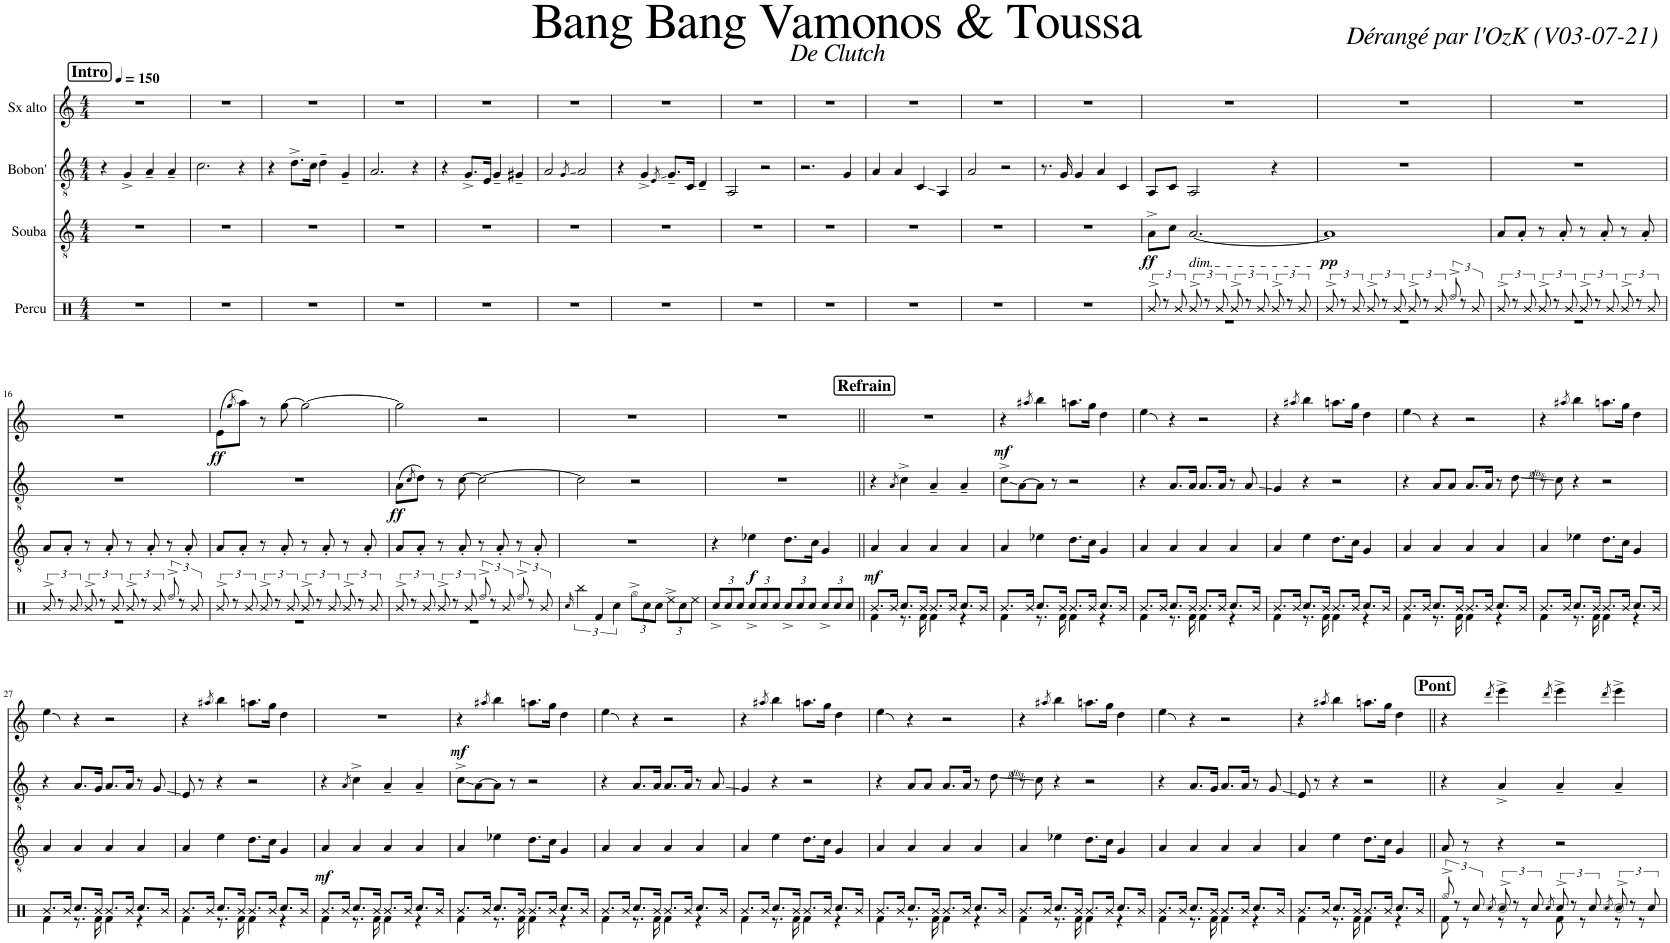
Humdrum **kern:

**kern	**kern	**dynam	**kern	**dynam	**kern	**dynam
*part4	*part3	*part3	*part2	*part2	*part1	*part1
*staff4	*staff3	*staff3	*staff2	*staff2	*staff1	*staff1
*I"Percu	*I"Souba	*	*I"Bobon'	*	*I"Sx alto	*
*clefX	*clefGv2	*	*clefGv2	*	*clefG2	*
*	*Trd8c14	*	*Trd1c2	*	*Trd5c9	*
*k[]	*k[]	*	*k[]	*	*k[]	*
*M4/4	*M4/4	*	*M4/4	*	*M4/4	*
=1	=1	=1	=1	=1	=1	=1
1r	1r	.	4r	.	1r	.
.	.	.	4G^/	.	.	.
.	.	.	4A~/	.	.	.
.	.	.	4A~/	.	.	.
=2	=2	=2	=2	=2	=2	=2
1r	1r	.	2.c\	.	1r	.
.	.	.	4r	.	.	.
=3	=3	=3	=3	=3	=3	=3
1r	1r	.	4r	.	1r	.
.	.	.	8.d^\L	.	.	.
.	.	.	16c\Jk	.	.	.
.	.	.	4d~\	.	.	.
.	.	.	4G~/	.	.	.
=4	=4	=4	=4	=4	=4	=4
1r	1r	.	2.A/	.	1r	.
.	.	.	4r	.	.	.
=5	=5	=5	=5	=5	=5	=5
1r	1r	.	4r	.	1r	.
.	.	.	8.G^/L	.	.	.
.	.	.	16E/Jk	.	.	.
.	.	.	4G~/	.	.	.
.	.	.	4G#X~/	.	.	.
=6	=6	=6	=6	=6	=6	=6
1r	1r	.	2A/	.	1r	.
.	.	.	8qG/	.	.	.
.	.	.	2A/	.	.	.
=7	=7	=7	=7	=7	=7	=7
1r	1r	.	4r	.	1r	.
.	.	.	4G^/	.	.	.
.	.	.	8qE/	.	.	.
.	.	.	8.G~/L	.	.	.
.	.	.	16C/Jk	.	.	.
.	.	.	4D~/	.	.	.
=8	=8	=8	=8	=8	=8	=8
1r	1r	.	2AA/	.	1r	.
.	.	.	2r	.	.	.
=9	=9	=9	=9	=9	=9	=9
1r	1r	.	2.r	.	1r	.
.	.	.	4G/	.	.	.
=10	=10	=10	=10	=10	=10	=10
1r	1r	.	4A/	.	1r	.
.	.	.	4A/	.	.	.
.	.	.	4C/	.	.	.
.	.	.	4AA/	.	.	.
=11	=11	=11	=11	=11	=11	=11
1r	1r	.	2A/	.	1r	.
.	.	.	2r	.	.	.
=12	=12	=12	=12	=12	=12	=12
1r	1r	.	8.r	.	1r	.
.	.	.	16G/	.	.	.
.	.	.	4G/	.	.	.
.	.	.	4A/	.	.	.
.	.	.	4C/	.	.	.
=13	=13	=13	=13	=13	=13	=13
*^	*	*	*	*	*	*
!	!	!	!LO:DY:b	!	!	!	!
12R^/	1r	8A^\L	ff	8AA/L	.	1r	.
12r	.	.	.	.	.	.	.
.	.	8c\J	.	8C/J	.	.	.
12R/	.	.	.	.	.	.	.
!	!	!LO:TX:b:i:t=dim.	!	!	!	!	!
12R^/	.	[2.A/	.	2AA/	.	.	.
12r	.	.	.	.	.	.	.
12R/	.	.	.	.	.	.	.
12R^/	.	.	.	.	.	.	.
12r	.	.	.	.	.	.	.
12R/	.	.	.	.	.	.	.
12R^/	.	.	.	4r	.	.	.
12r	.	.	.	.	.	.	.
12R/	.	.	.	.	.	.	.
=14	=14	=14	=14	=14	=14	=14	=14
!	!	!	!LO:DY:b	!	!	!	!
12R^/	1r	1A]	pp	1r	.	1r	.
12r	.	.	.	.	.	.	.
12R/	.	.	.	.	.	.	.
12R^/	.	.	.	.	.	.	.
12r	.	.	.	.	.	.	.
12R/	.	.	.	.	.	.	.
12R^/	.	.	.	.	.	.	.
12r	.	.	.	.	.	.	.
12R/	.	.	.	.	.	.	.
12Rff^/	.	.	.	.	.	.	.
12r	.	.	.	.	.	.	.
12R/	.	.	.	.	.	.	.
=15	=15	=15	=15	=15	=15	=15	=15
12R^/	1r	8A/L	.	1r	.	1r	.
12r	.	.	.	.	.	.	.
.	.	8A'/J	.	.	.	.	.
12R/	.	.	.	.	.	.	.
12R^/	.	8r	.	.	.	.	.
12r	.	.	.	.	.	.	.
.	.	8A'/	.	.	.	.	.
12R/	.	.	.	.	.	.	.
12R^/	.	8r	.	.	.	.	.
12r	.	.	.	.	.	.	.
.	.	8A'/	.	.	.	.	.
12R/	.	.	.	.	.	.	.
12R^/	.	8r	.	.	.	.	.
12r	.	.	.	.	.	.	.
.	.	8A'/	.	.	.	.	.
12R/	.	.	.	.	.	.	.
!!LO:LB:g=z
=16	=16	=16	=16	=16	=16	=16	=16
12R^/	1r	8A/L	.	1r	.	1r	.
12r	.	.	.	.	.	.	.
.	.	8A'/J	.	.	.	.	.
12R/	.	.	.	.	.	.	.
12R^/	.	8r	.	.	.	.	.
12r	.	.	.	.	.	.	.
.	.	8A'/	.	.	.	.	.
12R/	.	.	.	.	.	.	.
12R^/	.	8r	.	.	.	.	.
12r	.	.	.	.	.	.	.
.	.	8A'/	.	.	.	.	.
12R/	.	.	.	.	.	.	.
12Rff^/	.	8r	.	.	.	.	.
12r	.	.	.	.	.	.	.
.	.	8A'/	.	.	.	.	.
12R/	.	.	.	.	.	.	.
=17	=17	=17	=17	=17	=17	=17	=17
!	!	!	!	!	!	!	!LO:DY:b
12R^/	1r	8A/L	.	1r	.	(8e\L	ff
12r	.	.	.	.	.	.	.
.	.	.	.	.	.	8qgg/	.
.	.	8A'/J	.	.	.	8aa\J)	.
12R/	.	.	.	.	.	.	.
12R^/	.	8r	.	.	.	8r	.
12r	.	.	.	.	.	.	.
.	.	8A'/	.	.	.	[8gg\	.
12R/	.	.	.	.	.	.	.
12R^/	.	8r	.	.	.	2gg\_	.
12r	.	.	.	.	.	.	.
.	.	8A'/	.	.	.	.	.
12R/	.	.	.	.	.	.	.
12R^/	.	8r	.	.	.	.	.
12r	.	.	.	.	.	.	.
.	.	8A'/	.	.	.	.	.
12R/	.	.	.	.	.	.	.
=18	=18	=18	=18	=18	=18	=18	=18
!	!	!	!	!	!LO:DY:b	!	!
12R^/	1r	8A/L	.	(8A\L	ff	2gg\]	.
12r	.	.	.	.	.	.	.
.	.	.	.	8qc/	.	.	.
.	.	8A'/J	.	8d\J)	.	.	.
12R/	.	.	.	.	.	.	.
12R^/	.	8r	.	8r	.	.	.
12r	.	.	.	.	.	.	.
.	.	8A'/	.	[8c\	.	.	.
12R/	.	.	.	.	.	.	.
12Rff^/	.	8r	.	2c\_	.	2r	.
12r	.	.	.	.	.	.	.
.	.	8A'/	.	.	.	.	.
12R/	.	.	.	.	.	.	.
12Rff^/	.	8r	.	.	.	.	.
12r	.	.	.	.	.	.	.
.	.	8A'/	.	.	.	.	.
12R/	.	.	.	.	.	.	.
*v	*v	*	*	*	*	*	*
=19	=19	=19	=19	=19	=19	=19
16qRcc/	.	.	.	.	.	.
6Rbb\	1r	.	2c\]	.	1r	.
6Rf/	.	.	.	.	.	.
6Rcc\	.	.	.	.	.	.
*Xbrackettup	*	*	*	*	*	*
12Rgg^\L	.	.	2r	.	.	.
12Rcc\	.	.	.	.	.	.
12Rcc\J	.	.	.	.	.	.
12Ree^\L	.	.	.	.	.	.
12Rcc\	.	.	.	.	.	.
12Ree\J	.	.	.	.	.	.
=20	=20	=20	=20	=20	=20	=20
12Rcc^/L	4r	.	1r	.	1r	.
12Rcc/	.	.	.	.	.	.
12Rcc/J	.	.	.	.	.	.
!	!	!LO:DY:b	!	!	!	!
12Rcc^/L	4e-X\	f	.	.	.	.
12Rcc/	.	.	.	.	.	.
12Rcc/J	.	.	.	.	.	.
12Rcc^/L	8.d\L	.	.	.	.	.
12Rcc/	.	.	.	.	.	.
12Rcc/J	.	.	.	.	.	.
.	16c\Jk	.	.	.	.	.
12Rcc^/L	4G/	.	.	.	.	.
12Rcc/	.	.	.	.	.	.
12Rcc/J	.	.	.	.	.	.
=21||	=21||	=21||	=21||	=21||	=21||	=21||
*^	*	*	*	*	*	*
!	!	!	!LO:DY:b	!	!	!	!
8.R/L	4Rf\	4A/	mf	4r	.	1r	.
16R/Jk	.	.	.	.	.	.	.
.	.	.	.	8qA/	.	.	.
8.Rcc/L	8.r	4A/	.	4c^\	.	.	.
16R/Jk	16Rf\	.	.	.	.	.	.
8.R/L	4Rf\	4A/	.	4A~/	.	.	.
16R/Jk	.	.	.	.	.	.	.
8.Rcc/L	4r	4A/	.	4A~/	.	.	.
16R/Jk	.	.	.	.	.	.	.
=22	=22	=22	=22	=22	=22	=22	=22
!	!	!	!	!	!	!	!LO:DY:b
8.R/L	4Rf\	4A/	.	8c^\L	.	4r	mf
.	.	.	.	[8A\	.	.	.
16R/Jk	.	.	.	.	.	.	.
.	.	.	.	.	.	8qaa#X/	.
8.Rcc/L	8.r	4e-X\	.	8A\J]	.	4bb\	.
.	.	.	.	8r	.	.	.
16R/Jk	16Rf\	.	.	.	.	.	.
8.R/L	4Rf\	8.d\L	.	2r	.	8.aan\L	.
16R/Jk	.	16c\Jk	.	.	.	16gg\Jk	.
8.Rcc/L	4r	4G/	.	.	.	4dd\	.
16R/Jk	.	.	.	.	.	.	.
=23	=23	=23	=23	=23	=23	=23	=23
8.R/L	4Rf\	4A/	.	4r	.	4ee\	.
16R/Jk	.	.	.	.	.	.	.
8.Rcc/L	8.r	4A/	.	8.A/L	.	4r	.
16R/Jk	16Rf\	.	.	16A/Jk	.	.	.
8.R/L	4Rf\	4A/	.	8.A/L	.	2r	.
16R/Jk	.	.	.	16A/Jk	.	.	.
8.Rcc/L	4r	4A/	.	8r	.	.	.
.	.	.	.	8A/	.	.	.
16R/Jk	.	.	.	.	.	.	.
=24	=24	=24	=24	=24	=24	=24	=24
8.R/L	4Rf\	4A/	.	4G/	.	4r	.
16R/Jk	.	.	.	.	.	.	.
.	.	.	.	.	.	8qaa#X/	.
8.Rcc/L	8.r	4e\	.	4r	.	4bb\	.
16R/Jk	16Rf\	.	.	.	.	.	.
8.R/L	4Rf\	8.d\L	.	2r	.	8.aan\L	.
16R/Jk	.	16c\Jk	.	.	.	16gg\Jk	.
8.Rcc/L	4r	4G/	.	.	.	4dd\	.
16R/Jk	.	.	.	.	.	.	.
=25	=25	=25	=25	=25	=25	=25	=25
8.R/L	4Rf\	4A/	.	4r	.	4ee\	.
16R/Jk	.	.	.	.	.	.	.
8.Rcc/L	8.r	4A/	.	8A/L	.	4r	.
.	.	.	.	8A/J	.	.	.
16R/Jk	16Rf\	.	.	.	.	.	.
8.R/L	4Rf\	4A/	.	8.A/L	.	2r	.
16R/Jk	.	.	.	16A/Jk	.	.	.
8.Rcc/L	4r	4A/	.	8r	.	.	.
.	.	.	.	8d\	.	.	.
16R/Jk	.	.	.	.	.	.	.
=26	=26	=26	=26	=26	=26	=26	=26
8.R/L	4Rf\	4A/	.	8r	.	4r	.
.	.	.	.	8c\	.	.	.
16R/Jk	.	.	.	.	.	.	.
.	.	.	.	.	.	8qaa#X/	.
8.Rcc/L	8.r	4e-X\	.	4r	.	4bb\	.
16R/Jk	16Rf\	.	.	.	.	.	.
8.R/L	4Rf\	8.d\L	.	2r	.	8.aan\L	.
16R/Jk	.	16c\Jk	.	.	.	16gg\Jk	.
8.Rcc/L	4r	4G/	.	.	.	4dd\	.
16R/Jk	.	.	.	.	.	.	.
!!LO:LB:g=z
=27	=27	=27	=27	=27	=27	=27	=27
8.R/L	4Rf\	4A/	.	4r	.	4ee\	.
16R/Jk	.	.	.	.	.	.	.
8.Rcc/L	8.r	4A/	.	8.A/L	.	4r	.
16R/Jk	16Rf\	.	.	16G/Jk	.	.	.
8.R/L	4Rf\	4A/	.	8.A/L	.	2r	.
16R/Jk	.	.	.	16A/Jk	.	.	.
8.Rcc/L	4r	4A/	.	8r	.	.	.
.	.	.	.	8G/	.	.	.
16R/Jk	.	.	.	.	.	.	.
=28	=28	=28	=28	=28	=28	=28	=28
8.R/L	4Rf\	4A/	.	8E/	.	4r	.
.	.	.	.	8r	.	.	.
16R/Jk	.	.	.	.	.	.	.
.	.	.	.	.	.	8qaa#X/	.
8.Rcc/L	8.r	4e\	.	4r	.	4bb\	.
16R/Jk	16Rf\	.	.	.	.	.	.
8.R/L	4Rf\	8.d\L	.	2r	.	8.aan\L	.
16R/Jk	.	16c\Jk	.	.	.	16gg\Jk	.
8.Rcc/L	4r	4G/	.	.	.	4dd\	.
16R/Jk	.	.	.	.	.	.	.
=29	=29	=29	=29	=29	=29	=29	=29
!	!	!	!LO:DY:b	!	!	!	!
8.R/L	4Rf\	4A/	mf	4r	.	1r	.
16R/Jk	.	.	.	.	.	.	.
.	.	.	.	8qA/	.	.	.
8.Rcc/L	8.r	4A/	.	4c^\	.	.	.
16R/Jk	16Rf\	.	.	.	.	.	.
8.R/L	4Rf\	4A/	.	4A~/	.	.	.
16R/Jk	.	.	.	.	.	.	.
8.Rcc/L	4r	4A/	.	4A~/	.	.	.
16R/Jk	.	.	.	.	.	.	.
=30	=30	=30	=30	=30	=30	=30	=30
!	!	!	!	!	!	!	!LO:DY:b
8.R/L	4Rf\	4A/	.	8c^\L	.	4r	mf
.	.	.	.	[8A\	.	.	.
16R/Jk	.	.	.	.	.	.	.
.	.	.	.	.	.	8qaa#X/	.
8.Rcc/L	8.r	4e-X\	.	8A\J]	.	4bb\	.
.	.	.	.	8r	.	.	.
16R/Jk	16Rf\	.	.	.	.	.	.
8.R/L	4Rf\	8.d\L	.	2r	.	8.aan\L	.
16R/Jk	.	16c\Jk	.	.	.	16gg\Jk	.
8.Rcc/L	4r	4G/	.	.	.	4dd\	.
16R/Jk	.	.	.	.	.	.	.
=31	=31	=31	=31	=31	=31	=31	=31
8.R/L	4Rf\	4A/	.	4r	.	4ee\	.
16R/Jk	.	.	.	.	.	.	.
8.Rcc/L	8.r	4A/	.	8.A/L	.	4r	.
16R/Jk	16Rf\	.	.	16A/Jk	.	.	.
8.R/L	4Rf\	4A/	.	8.A/L	.	2r	.
16R/Jk	.	.	.	16A/Jk	.	.	.
8.Rcc/L	4r	4A/	.	8r	.	.	.
.	.	.	.	8A/	.	.	.
16R/Jk	.	.	.	.	.	.	.
=32	=32	=32	=32	=32	=32	=32	=32
8.R/L	4Rf\	4A/	.	4G/	.	4r	.
16R/Jk	.	.	.	.	.	.	.
.	.	.	.	.	.	8qaa#X/	.
8.Rcc/L	8.r	4e\	.	4r	.	4bb\	.
16R/Jk	16Rf\	.	.	.	.	.	.
8.R/L	4Rf\	8.d\L	.	2r	.	8.aan\L	.
16R/Jk	.	16c\Jk	.	.	.	16gg\Jk	.
8.Rcc/L	4r	4G/	.	.	.	4dd\	.
16R/Jk	.	.	.	.	.	.	.
=33	=33	=33	=33	=33	=33	=33	=33
8.R/L	4Rf\	4A/	.	4r	.	4ee\	.
16R/Jk	.	.	.	.	.	.	.
8.Rcc/L	8.r	4A/	.	8A/L	.	4r	.
.	.	.	.	8A/J	.	.	.
16R/Jk	16Rf\	.	.	.	.	.	.
8.R/L	4Rf\	4A/	.	8.A/L	.	2r	.
16R/Jk	.	.	.	16A/Jk	.	.	.
8.Rcc/L	4r	4A/	.	8r	.	.	.
.	.	.	.	8d\	.	.	.
16R/Jk	.	.	.	.	.	.	.
=34	=34	=34	=34	=34	=34	=34	=34
8.R/L	4Rf\	4A/	.	8r	.	4r	.
.	.	.	.	8c\	.	.	.
16R/Jk	.	.	.	.	.	.	.
.	.	.	.	.	.	8qaa#X/	.
8.Rcc/L	8.r	4e-X\	.	4r	.	4bb\	.
16R/Jk	16Rf\	.	.	.	.	.	.
8.R/L	4Rf\	8.d\L	.	2r	.	8.aan\L	.
16R/Jk	.	16c\Jk	.	.	.	16gg\Jk	.
8.Rcc/L	4r	4G/	.	.	.	4dd\	.
16R/Jk	.	.	.	.	.	.	.
=35	=35	=35	=35	=35	=35	=35	=35
8.R/L	4Rf\	4A/	.	4r	.	4ee\	.
16R/Jk	.	.	.	.	.	.	.
8.Rcc/L	8.r	4A/	.	8.A/L	.	4r	.
16R/Jk	16Rf\	.	.	16G/Jk	.	.	.
8.R/L	4Rf\	4A/	.	8.A/L	.	2r	.
16R/Jk	.	.	.	16A/Jk	.	.	.
8.Rcc/L	4r	4A/	.	8r	.	.	.
.	.	.	.	8G/	.	.	.
16R/Jk	.	.	.	.	.	.	.
=36	=36	=36	=36	=36	=36	=36	=36
8.R/L	4Rf\	4A/	.	8E/	.	4r	.
.	.	.	.	8r	.	.	.
16R/Jk	.	.	.	.	.	.	.
.	.	.	.	.	.	8qaa#X/	.
8.Rcc/L	8.r	4e\	.	4r	.	4bb\	.
16R/Jk	16Rf\	.	.	.	.	.	.
8.R/L	4Rf\	8.d\L	.	2r	.	8.aan\L	.
16R/Jk	.	16c\Jk	.	.	.	16gg\Jk	.
8.Rcc/L	4r	4G/	.	.	.	4dd\	.
16R/Jk	.	.	.	.	.	.	.
=37||	=37||	=37||	=37||	=37||	=37||	=37||	=37||
*brackettup	*	*	*	*	*	*	*
12Rgg^/	8Rf\	8A/	.	4r	.	4r	.
12r	.	.	.	.	.	.	.
.	8r	8r	.	.	.	.	.
12Rcc/	.	.	.	.	.	.	.
8qRcc/	.	.	.	.	.	8qddd/	.
12Rcc^/	8r	4r	.	4A^/	.	4eee^\	.
12r	.	.	.	.	.	.	.
.	8r	.	.	.	.	.	.
12Rcc/	.	.	.	.	.	.	.
8qRcc/	.	.	.	.	.	8qddd/	.
12Rcc^/	8Rf\	2r	.	4A~/	.	4eee^\	.
12r	.	.	.	.	.	.	.
.	8r	.	.	.	.	.	.
12Rcc/	.	.	.	.	.	.	.
8qRcc/	.	.	.	.	.	8qddd/	.
12Rcc^/	8r	.	.	4A~/	.	4eee^\	.
12r	.	.	.	.	.	.	.
.	8r	.	.	.	.	.	.
12Rcc/	.	.	.	.	.	.	.
*v	*v	*	*	*	*	*	*
=	=	=	=	=	=	=
*-	*-	*-	*-	*-	*-	*-
